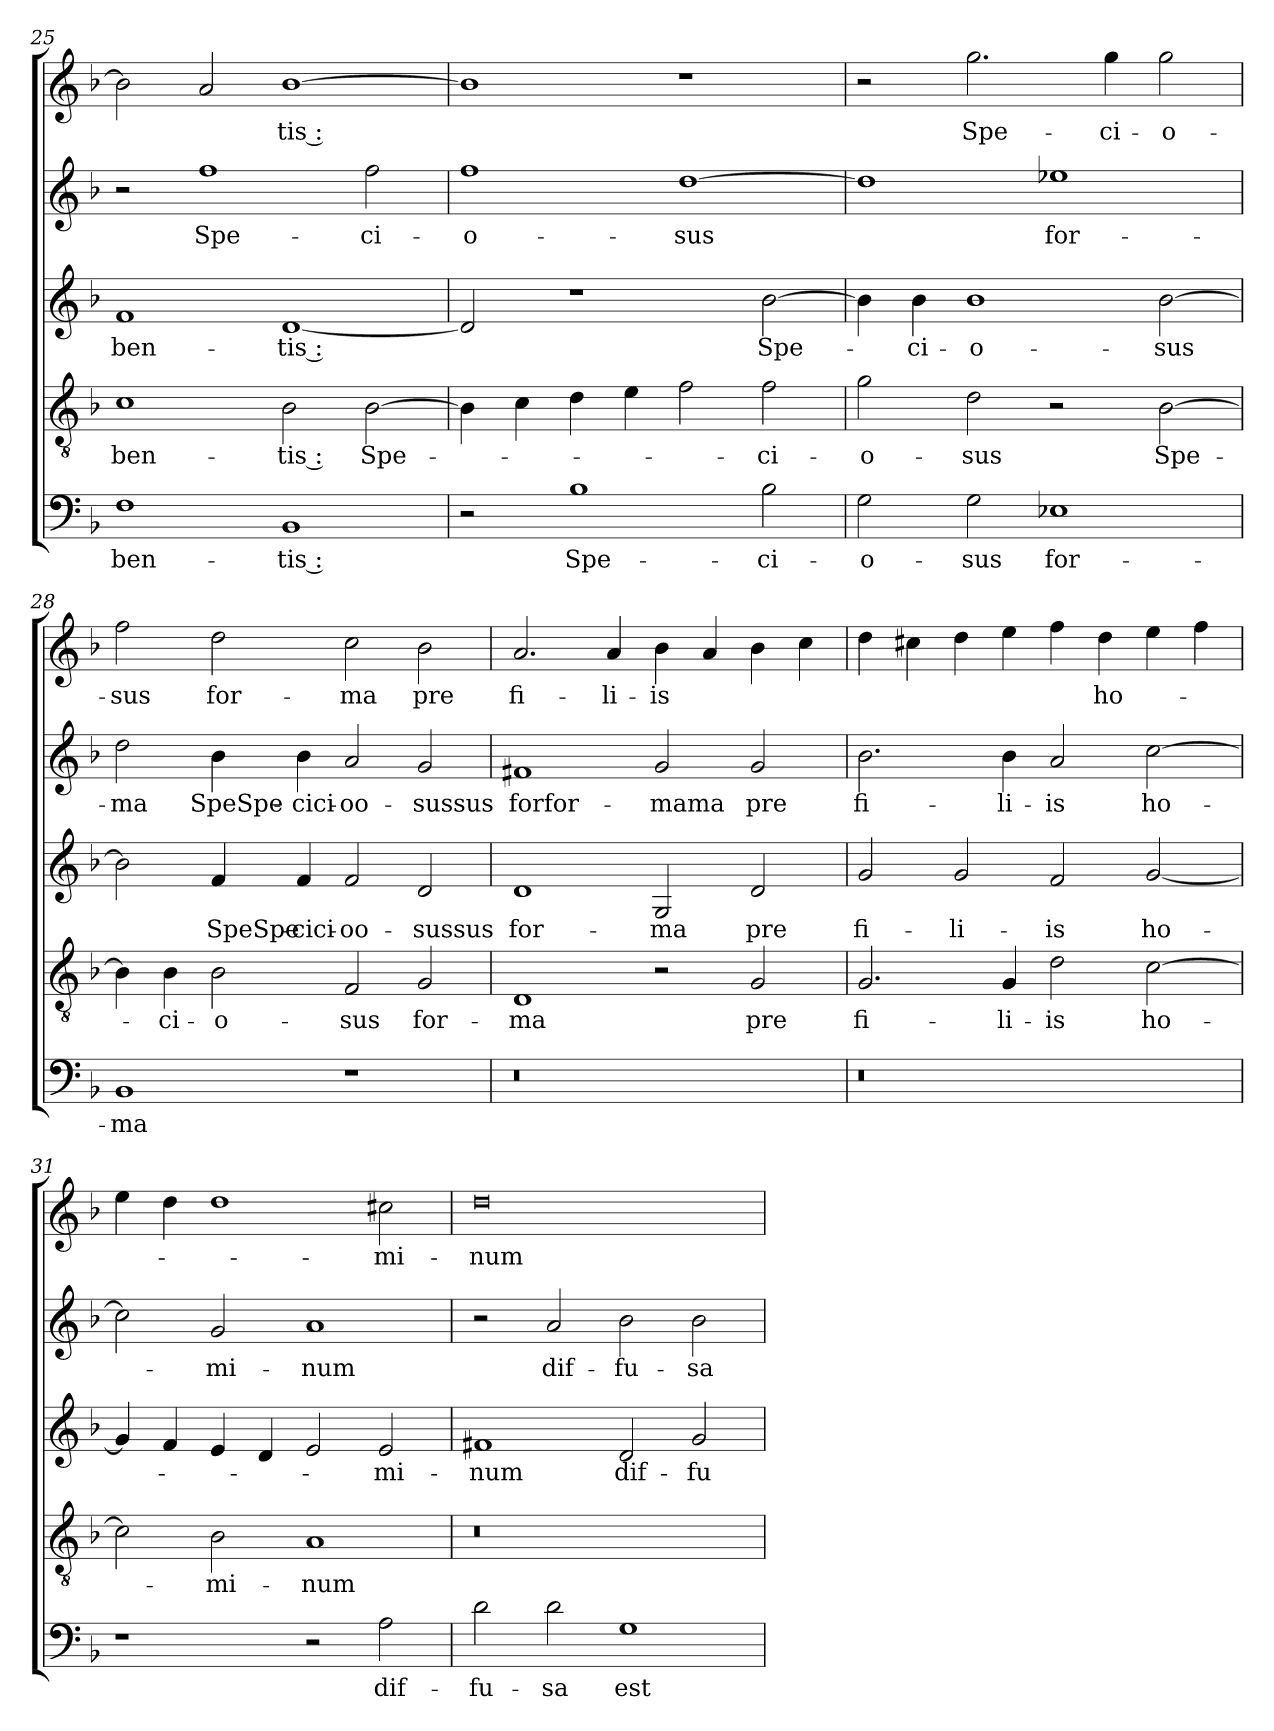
**kern	**text	**kern	**text	**kern	**text	**kern	**text	**kern	**text
*part5	*part5	*part4	*part4	*part3	*part3	*part2	*part2	*part1	*part1
*staff5	*staff5	*staff4	*staff4	*staff3	*staff3	*staff2	*staff2	*staff1	*staff1
*clefF4	*	*clefGv2	*	*clefG2	*	*clefG2	*	*clefG2	*
*k[b-]	*	*k[b-]	*	*k[b-]	*	*k[b-]	*	*k[b-]	*
=25	=25	=25	=25	=25	=25	=25	=25	=25	=25
1F	-ben-	1c	-ben-	1f	-ben-	2r	.	2b-]	.
.	.	.	.	.	.	1ff	Spe-	2a	.
1BB-	-tis :	2B-	-tis :	[1d	-tis :	.	.	[1b-	-tis :
.	.	[2B-	Spe-	.	.	2ff	-ci-	.	.
=26	=26	=26	=26	=26	=26	=26	=26	=26	=26
2r	.	4B-]	.	2d]	.	1ff	-o-	1b-]	.
.	.	4c	.	.	.	.	.	.	.
1B-	Spe-	4d	.	1r	.	.	.	.	.
.	.	4e	.	.	.	.	.	.	.
.	.	2f	.	.	.	[1dd	-sus	1r	.
2B-	-ci-	2f	-ci-	[2b-	Spe-	.	.	.	.
!!LO:LB:g=z
=27	=27	=27	=27	=27	=27	=27	=27	=27	=27
2G	-o-	2g	-o-	4b-]	.	1dd]	.	2r	.
.	.	.	.	4b-	-ci-	.	.	.	.
2G	-sus	2d	-sus	1b-	-o-	.	.	2.gg	Spe-
1E-X	for-	2r	.	.	.	1ee-X	for-	.	.
.	.	.	.	.	.	.	.	4gg	-ci-
.	.	[2B-	Spe-	[2b-	-sus	.	.	2gg	-o-
=28	=28	=28	=28	=28	=28	=28	=28	=28	=28
1BB-	-ma	4B-]	.	2b-]	.	2dd	-ma	2ff	-sus
.	.	4B-	-ci-	.	.	.	.	.	.
.	.	2B-	-o-	4f	SpeSpe-	4b-	SpeSpe-	2dd	for-
.	.	.	.	4f	-cici-	4b-	-cici-	.	.
1r	.	2F	-sus	2f	-oo-	2a	-oo-	2cc	-ma
.	.	2G	for-	2d	-sussus	2g	-sussus	2b-	pre
=29	=29	=29	=29	=29	=29	=29	=29	=29	=29
0r	.	1D	-ma	1d	for-	1f#X	forfor-	2.a	fi-
.	.	.	.	.	.	.	.	4a	-li-
.	.	2r	.	2G	-ma	2g	-mama	4b-	-is
.	.	.	.	.	.	.	.	4a	.
.	.	2G	pre	2d	pre	2g	pre	4b-	.
.	.	.	.	.	.	.	.	4cc	.
=30	=30	=30	=30	=30	=30	=30	=30	=30	=30
0r	.	2.G	fi-	2g	fi-	2.b-	fi-	4dd	.
.	.	.	.	.	.	.	.	4cc#X	.
.	.	.	.	2g	-li-	.	.	4dd	.
.	.	4G	-li-	.	.	4b-	-li-	4ee	.
.	.	2d	-is	2f	-is	2a	-is	4ff	.
.	.	.	.	.	.	.	.	4dd	ho-
.	.	[2c	ho-	[2g	ho-	[2cc	ho-	4ee	.
.	.	.	.	.	.	.	.	4ff	.
!!LO:LB:g=z
=31	=31	=31	=31	=31	=31	=31	=31	=31	=31
1r	.	2c]	.	4g]	.	2cc]	.	4ee	.
.	.	.	.	4f	.	.	.	4dd	.
.	.	2B-	-mi-	4e	.	2g	-mi-	1dd	.
.	.	.	.	4d	.	.	.	.	.
2r	.	1A	-num	2e	.	1a	-num	.	.
2A	dif-	.	.	2e	-mi-	.	.	2cc#X	-mi-
=32	=32	=32	=32	=32	=32	=32	=32	=32	=32
2d	-fu-	0r	.	1f#X	-num	2r	.	0dd	-num
2d	-sa	.	.	.	.	2a	dif-	.	.
1G	est	.	.	2d	dif-	2b-	-fu-	.	.
.	.	.	.	2g	-fu-	2b-	-sa	.	.
=	=	=	=	=	=	=	=	=	=
*-	*-	*-	*-	*-	*-	*-	*-	*-	*-
